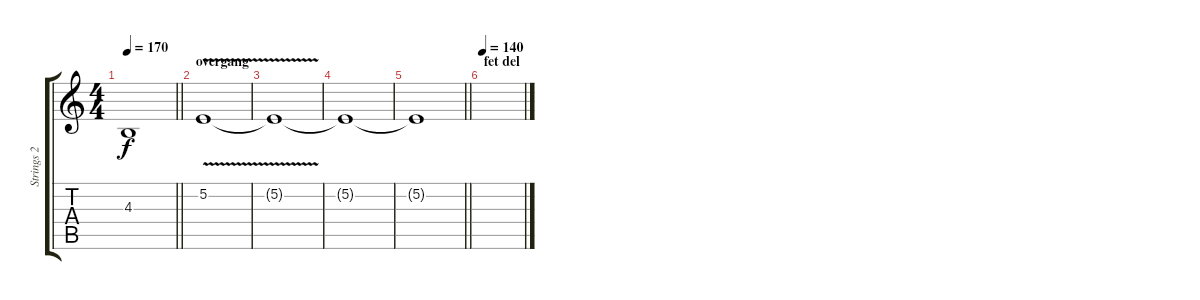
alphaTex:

\track ("Strings 2" "Strings 2") {instrument stringensemble1}
\staff {score tabs}
\tuning (E4 B3 G3 D3 A2 E2) {hide}
\ts (4 4)
\tempo 170
\clef g2
\barLineRight lightlight
\ks c
4.3.1{dy f} |
\section ("" "overgang")
5.2{v}.1 |
5.2{t}.1 |
5.2{t}.1 |
\barLineRight lightlight
5.2{t}.1 |
\section ("" "fet del")
\tempo 140
